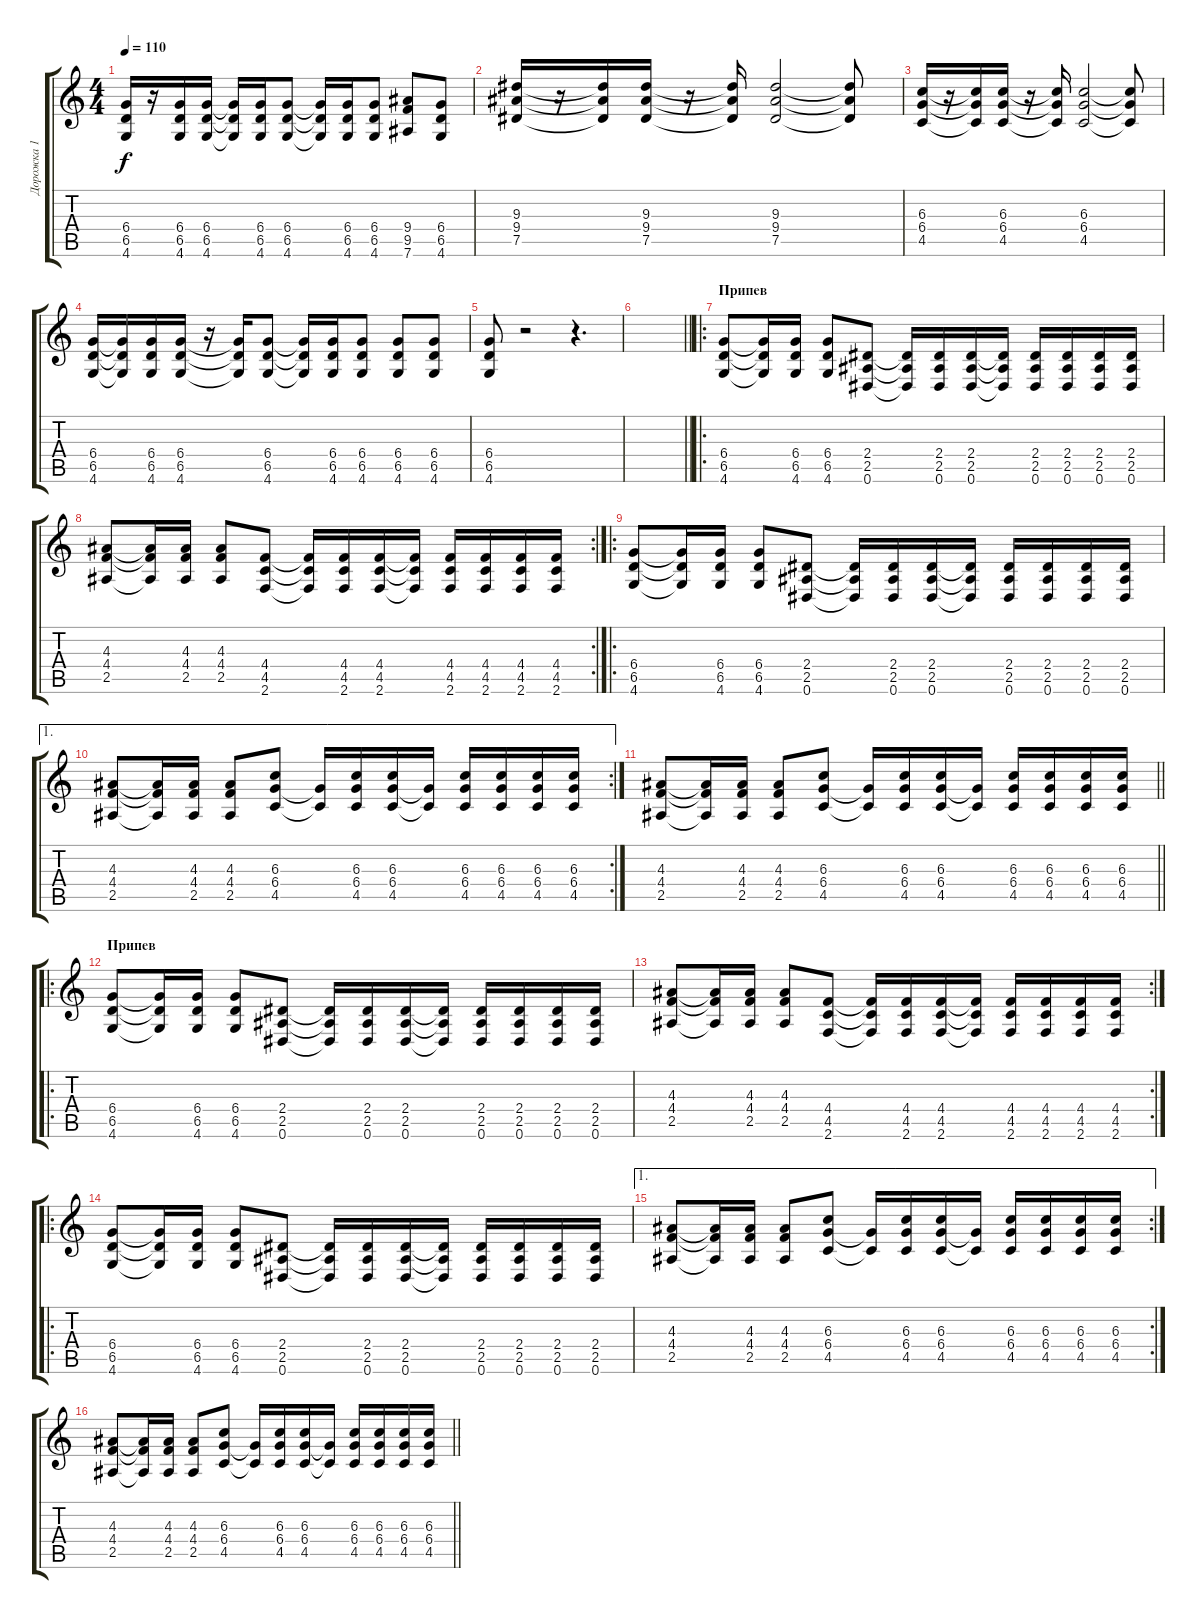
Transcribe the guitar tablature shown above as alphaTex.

\track ("Дорожка 1" "Дорожка 1") {instrument overdrivenguitar}
\staff {score tabs}
\tuning (Eb4 Bb3 Gb3 Db3 Ab2 Eb2) {hide}
\ts (4 4)
\tempo 110
\clef g2
\ks c
(6.4 6.5 4.6).16{dy f} r.16 (6.4 6.5 4.6).16 (6.4 6.5 4.6).16 (6.4{t} 6.5{t} 4.6{t}).16 (6.4 6.5 4.6).16 (6.4 6.5 4.6).8 (6.4{t} 6.5{t} 4.6{t}).16 (6.4 6.5 4.6).16 (6.4 6.5 4.6).8 (9.4 9.5 7.6).8 (6.4 6.5 4.6).8 |
(9.3 9.4 7.5).16{instrument overdrivenguitar} r.16 (9.3{t} 9.4{t} 7.5{t}).16 (9.3 9.4 7.5).16 r.16 (9.3{t} 9.4{t} 7.5{t}).16 (9.3 9.4 7.5).2 (9.3{t} 9.4{t} 7.5{t}).8 |
(6.3 6.4 4.5).16{instrument overdrivenguitar} r.16 (6.3{t} 6.4{t} 4.5{t}).16 (6.3 6.4 4.5).16 r.16 (6.3{t} 6.4{t} 4.5{t}).16 (6.3 6.4 4.5).2 (6.3{t} 6.4{t} 4.5{t}).8 |
(6.4 6.5 4.6).16{instrument overdrivenguitar} (6.4{t} 6.5{t} 4.6{t}).16 (6.4 6.5 4.6).16 (6.4 6.5 4.6).16 r.16 (6.4{t} 6.5{t} 4.6{t}).16 (6.4 6.5 4.6).8 (6.4{t} 6.5{t} 4.6{t}).16 (6.4 6.5 4.6).16 (6.4 6.5 4.6).8 (6.4 6.5 4.6).8 (6.4 6.5 4.6).8 |
(6.4 6.5 4.6).8 r.2 r.4{d} |
\barLineRight lightlight
|
\ro
\section ("" "Припев")
(6.4 6.5 4.6).8 (6.4{t} 6.5{t} 4.6{t}).16 (6.4 6.5 4.6).16 (6.4 6.5 4.6).8 (2.4 2.5 0.6).8 (2.4{t} 2.5{t} 0.6{t}).16 (2.4 2.5 0.6).16 (2.4 2.5 0.6).16 (2.4{t} 2.5{t} 0.6{t}).16 (2.4 2.5 0.6).16 (2.4 2.5 0.6).16 (2.4 2.5 0.6).16 (2.4 2.5 0.6).16 |
\rc 2
(4.3 4.4 2.5).8 (4.3{t} 4.4{t} 2.5{t}).16 (4.3 4.4 2.5).16 (4.3 4.4 2.5).8 (4.4 4.5 2.6).8 (4.4{t} 4.5{t} 2.6{t}).16 (4.4 4.5 2.6).16 (4.4 4.5 2.6).16 (4.4{t} 4.5{t} 2.6{t}).16 (4.4 4.5 2.6).16 (4.4 4.5 2.6).16 (4.4 4.5 2.6).16 (4.4 4.5 2.6).16 |
\ro
(6.4 6.5 4.6).8 (6.4{t} 6.5{t} 4.6{t}).16 (6.4 6.5 4.6).16 (6.4 6.5 4.6).8 (2.4 2.5 0.6).8 (2.4{t} 2.5{t} 0.6{t}).16 (2.4 2.5 0.6).16 (2.4 2.5 0.6).16 (2.4{t} 2.5{t} 0.6{t}).16 (2.4 2.5 0.6).16 (2.4 2.5 0.6).16 (2.4 2.5 0.6).16 (2.4 2.5 0.6).16 |
\ae 1
\rc 2
(4.3 4.4 2.5).8 (4.3{t} 4.4{t} 2.5{t}).16 (4.3 4.4 2.5).16 (4.3 4.4 2.5).8 (6.3 6.4 4.5).8 (6.4{t} 4.5{t}).16 (6.3 6.4 4.5).16 (6.3 6.4 4.5).16 (6.4{t} 4.5{t}).16 (6.3 6.4 4.5).16 (6.3 6.4 4.5).16 (6.3 6.4 4.5).16 (6.3 6.4 4.5).16 |
\barLineRight lightlight
(4.3 4.4 2.5).8 (4.3{t} 4.4{t} 2.5{t}).16 (4.3 4.4 2.5).16 (4.3 4.4 2.5).8 (6.3 6.4 4.5).8 (6.4{t} 4.5{t}).16 (6.3 6.4 4.5).16 (6.3 6.4 4.5).16 (6.4{t} 4.5{t}).16 (6.3 6.4 4.5).16 (6.3 6.4 4.5).16 (6.3 6.4 4.5).16 (6.3 6.4 4.5).16 |
\ro
\section ("" "Припев")
(6.4 6.5 4.6).8 (6.4{t} 6.5{t} 4.6{t}).16 (6.4 6.5 4.6).16 (6.4 6.5 4.6).8 (2.4 2.5 0.6).8 (2.4{t} 2.5{t} 0.6{t}).16 (2.4 2.5 0.6).16 (2.4 2.5 0.6).16 (2.4{t} 2.5{t} 0.6{t}).16 (2.4 2.5 0.6).16 (2.4 2.5 0.6).16 (2.4 2.5 0.6).16 (2.4 2.5 0.6).16 |
\rc 2
(4.3 4.4 2.5).8 (4.3{t} 4.4{t} 2.5{t}).16 (4.3 4.4 2.5).16 (4.3 4.4 2.5).8 (4.4 4.5 2.6).8 (4.4{t} 4.5{t} 2.6{t}).16 (4.4 4.5 2.6).16 (4.4 4.5 2.6).16 (4.4{t} 4.5{t} 2.6{t}).16 (4.4 4.5 2.6).16 (4.4 4.5 2.6).16 (4.4 4.5 2.6).16 (4.4 4.5 2.6).16 |
\ro
(6.4 6.5 4.6).8 (6.4{t} 6.5{t} 4.6{t}).16 (6.4 6.5 4.6).16 (6.4 6.5 4.6).8 (2.4 2.5 0.6).8 (2.4{t} 2.5{t} 0.6{t}).16 (2.4 2.5 0.6).16 (2.4 2.5 0.6).16 (2.4{t} 2.5{t} 0.6{t}).16 (2.4 2.5 0.6).16 (2.4 2.5 0.6).16 (2.4 2.5 0.6).16 (2.4 2.5 0.6).16 |
\ae 1
\rc 2
(4.3 4.4 2.5).8 (4.3{t} 4.4{t} 2.5{t}).16 (4.3 4.4 2.5).16 (4.3 4.4 2.5).8 (6.3 6.4 4.5).8 (6.4{t} 4.5{t}).16 (6.3 6.4 4.5).16 (6.3 6.4 4.5).16 (6.4{t} 4.5{t}).16 (6.3 6.4 4.5).16 (6.3 6.4 4.5).16 (6.3 6.4 4.5).16 (6.3 6.4 4.5).16 |
\barLineRight lightlight
(4.3 4.4 2.5).8 (4.3{t} 4.4{t} 2.5{t}).16 (4.3 4.4 2.5).16 (4.3 4.4 2.5).8 (6.3 6.4 4.5).8 (6.4{t} 4.5{t}).16 (6.3 6.4 4.5).16 (6.3 6.4 4.5).16 (6.4{t} 4.5{t}).16 (6.3 6.4 4.5).16 (6.3 6.4 4.5).16 (6.3 6.4 4.5).16 (6.3 6.4 4.5).16
